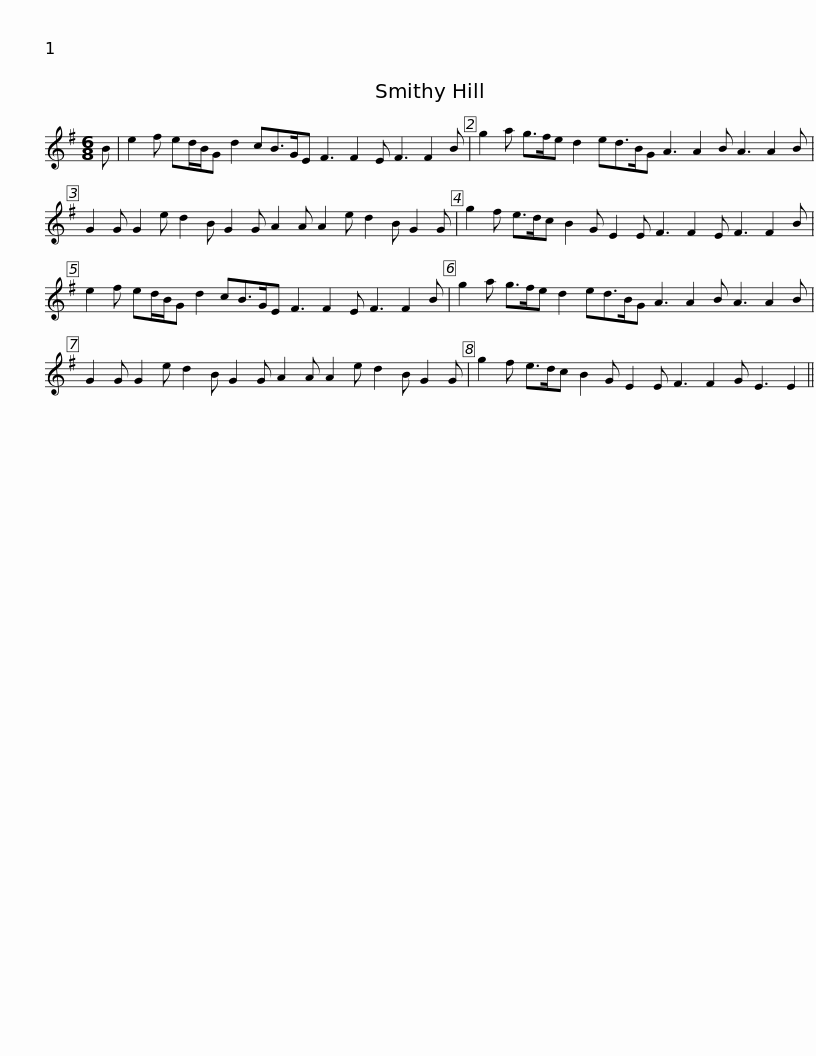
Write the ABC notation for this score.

X:1
L:1/8
M:6/8
I:linebreak $
K:Emin
V:1 treble
V:1
 B | e2 f ed/B/G d2 cB>GE F3 F2 E F3 F2 B |$ g2 a g>fe d2 ed>BG A3 A2 B A3 A2 B | G2 G G2 e d2 B G2 G A2 A A2 e d2 B G2 G |$ g2 f e>dc B2 G E2 E F3 F2 E F3 F2 B | %5
 e2 f ed/B/G d2 cB>GE F3 F2 E F3 F2 B |$ g2 a g>fe d2 ed>BG A3 A2 B A3 A2 B | G2 G G2 e d2 B G2 G A2 A A2 e d2 B G2 G |$ g2 f e>dc B2 G E2 E F3 F2 G E3 E2 || %9
